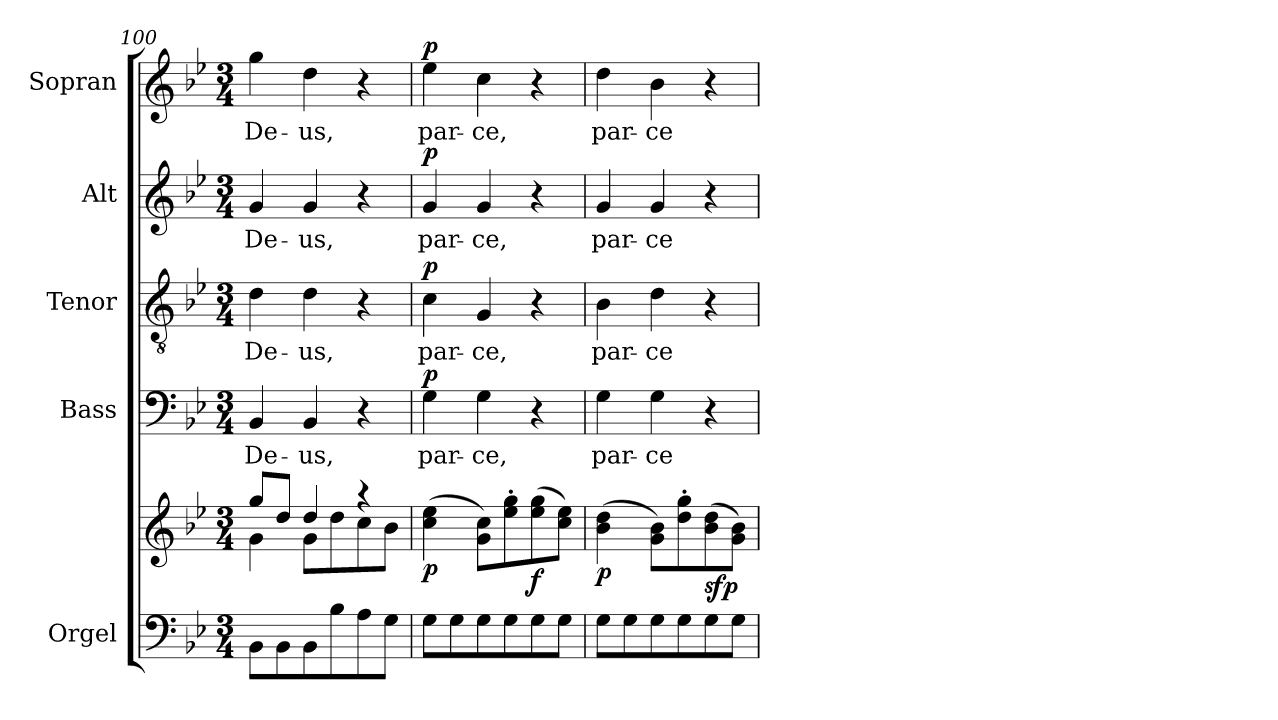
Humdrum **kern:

**kern	**kern	**dynam	**kern	**text	**dynam	**kern	**text	**dynam	**kern	**text	**dynam	**kern	**text	**dynam
*part5	*part5	*part5	*part4	*part4	*part4	*part3	*part3	*part3	*part2	*part2	*part2	*part1	*part1	*part1
*staff6	*staff5	*staff5/6	*staff4	*staff4	*staff4	*staff3	*staff3	*staff3	*staff2	*staff2	*staff2	*staff1	*staff1	*staff1
*I"Orgel	*	*	*I"Bass	*	*	*I"Tenor	*	*	*I"Alt	*	*	*I"Sopran	*	*
*I'Org.	*	*	*I'B.	*	*	*I'T.	*	*	*I'A.	*	*	*I'S.	*	*
*clefF4	*clefG2	*	*clefF4	*	*	*clefGv2	*	*	*clefG2	*	*	*clefG2	*	*
*k[b-e-]	*k[b-e-]	*	*k[b-e-]	*	*	*k[b-e-]	*	*	*k[b-e-]	*	*	*k[b-e-]	*	*
*B-:	*B-:	*	*B-:	*	*	*B-:	*	*	*B-:	*	*	*B-:	*	*
*M3/4	*M3/4	*	*M3/4	*	*	*M3/4	*	*	*M3/4	*	*	*M3/4	*	*
=100	=100	=100	=100	=100	=100	=100	=100	=100	=100	=100	=100	=100	=100	=100
*	*^	*	*	*	*	*	*	*	*	*	*	*	*	*
!	!	!	!	!	!LO:LY:b	!	!	!LO:LY:b	!	!	!LO:LY:b	!	!	!LO:LY:b	!
8BB-\L	8gg/L	4g\	.	4BB-/	De-	.	4d\	De-	.	4g/	De-	.	4gg\	De-	.
8BB-\	8dd/J	.	.	.	.	.	.	.	.	.	.	.	.	.	.
!	!	!	!	!	!LO:LY:b	!	!	!LO:LY:b	!	!	!LO:LY:b	!	!	!LO:LY:b	!
8BB-\	4dd/	8g\L	.	4BB-/	-us,	.	4d\	-us,	.	4g/	-us,	.	4dd\	-us,	.
8B-\	.	8dd\	.	.	.	.	.	.	.	.	.	.	.	.	.
8A\	4raa	8cc\	.	4r	.	.	4r	.	.	4r	.	.	4r	.	.
8G\J	.	8b-\J	.	.	.	.	.	.	.	.	.	.	.	.	.
=101	=101	=101	=101	=101	=101	=101	=101	=101	=101	=101	=101	=101	=101	=101	=101
!	!	!	!LO:DY:b	!	!LO:LY:b	!LO:DY:a	!	!LO:LY:b	!LO:DY:a	!	!LO:LY:b	!LO:DY:a	!	!LO:LY:b	!LO:DY:a
*	*v	*v	*	*	*	*	*	*	*	*	*	*	*	*	*
8G\L	(>4cc\ 4ee-\	p	4G\	par-	p	4c\	par-	p	4g/	par-	p	4ee-\	par-	p
8G\	.	.	.	.	.	.	.	.	.	.	.	.	.	.
!	!	!	!	!LO:LY:b	!	!	!LO:LY:b	!	!	!LO:LY:b	!	!	!LO:LY:b	!
8G\	8g\ 8cc\L)	.	4G\	-ce,	.	4G/	-ce,	.	4g/	-ce,	.	4cc\	-ce,	.
8G\	8ee-\'> 8gg\'>	.	.	.	.	.	.	.	.	.	.	.	.	.
!	!	!LO:DY:b	!	!	!	!	!	!	!	!	!	!	!	!
8G\	(>8ee-\ 8gg\	f	4r	.	.	4r	.	.	4r	.	.	4r	.	.
8G\J	8cc\ 8ee-\J)	.	.	.	.	.	.	.	.	.	.	.	.	.
!!LO:PB:g=z
=102	=102	=102	=102	=102	=102	=102	=102	=102	=102	=102	=102	=102	=102	=102
!	!	!LO:DY:b	!	!LO:LY:b	!	!	!LO:LY:b	!	!	!LO:LY:b	!	!	!LO:LY:b	!
8G\L	(>4b-\ 4dd\	p	4G\	par-	.	4B-\	par-	.	4g/	par-	.	4dd\	par-	.
8G\	.	.	.	.	.	.	.	.	.	.	.	.	.	.
!	!	!	!	!LO:LY:b	!	!	!LO:LY:b	!	!	!LO:LY:b	!	!	!LO:LY:b	!
8G\	8g\ 8b-\L)	.	4G\	-ce	.	4d\	-ce	.	4g/	-ce	.	4b-\	-ce	.
8G\	8dd\'> 8gg\'>	.	.	.	.	.	.	.	.	.	.	.	.	.
!	!	!LO:DY:b	!	!	!	!	!	!	!	!	!	!	!	!
8G\	(>8b-\ 8dd\	sfp	4r	.	.	4r	.	.	4r	.	.	4r	.	.
8G\J	8g\ 8b-\J)	.	.	.	.	.	.	.	.	.	.	.	.	.
=	=	=	=	=	=	=	=	=	=	=	=	=	=	=
*-	*-	*-	*-	*-	*-	*-	*-	*-	*-	*-	*-	*-	*-	*-
